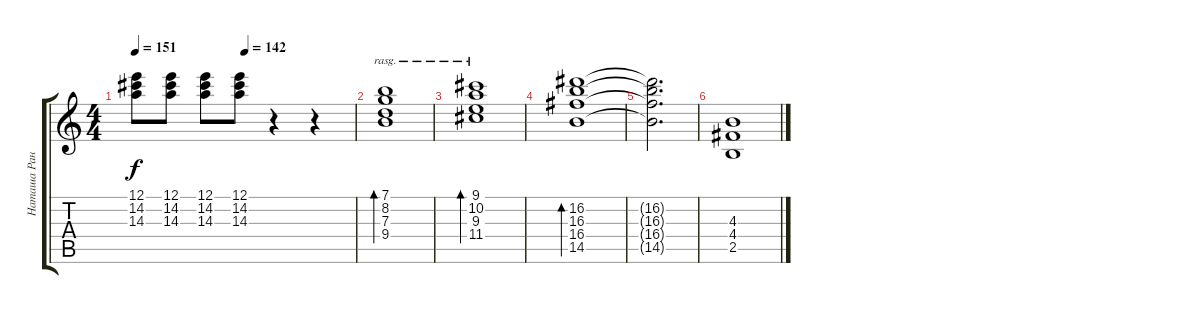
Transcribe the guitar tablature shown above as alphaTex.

\track ("Наташа Ранетка" "Наташа Ран") {instrument electricguitarclean}
\staff {score tabs}
\tuning (E4 B3 G3 D3 A2 E2) {hide}
\ts (4 4)
\tempo 151
\tempo (142 0.5)
\clef g2
\ks c
(12.1 14.2 14.3).8{dy f} (12.1 14.2 14.3).8 (12.1 14.2 14.3).8 (12.1 14.2 14.3).8 r.4 r.4 |
(7.1 8.2 7.3 9.4).1{bd 480 rasg ii instrument electricguitarclean} |
(9.1 10.2 9.3 11.4).1{bd 480 rasg ii} |
(16.2 16.3 16.4 14.5).1{bd 480} |
(16.2{t} 16.3{t} 16.4{t} 14.5{t}).2{d} |
(4.3 4.4 2.5).1
